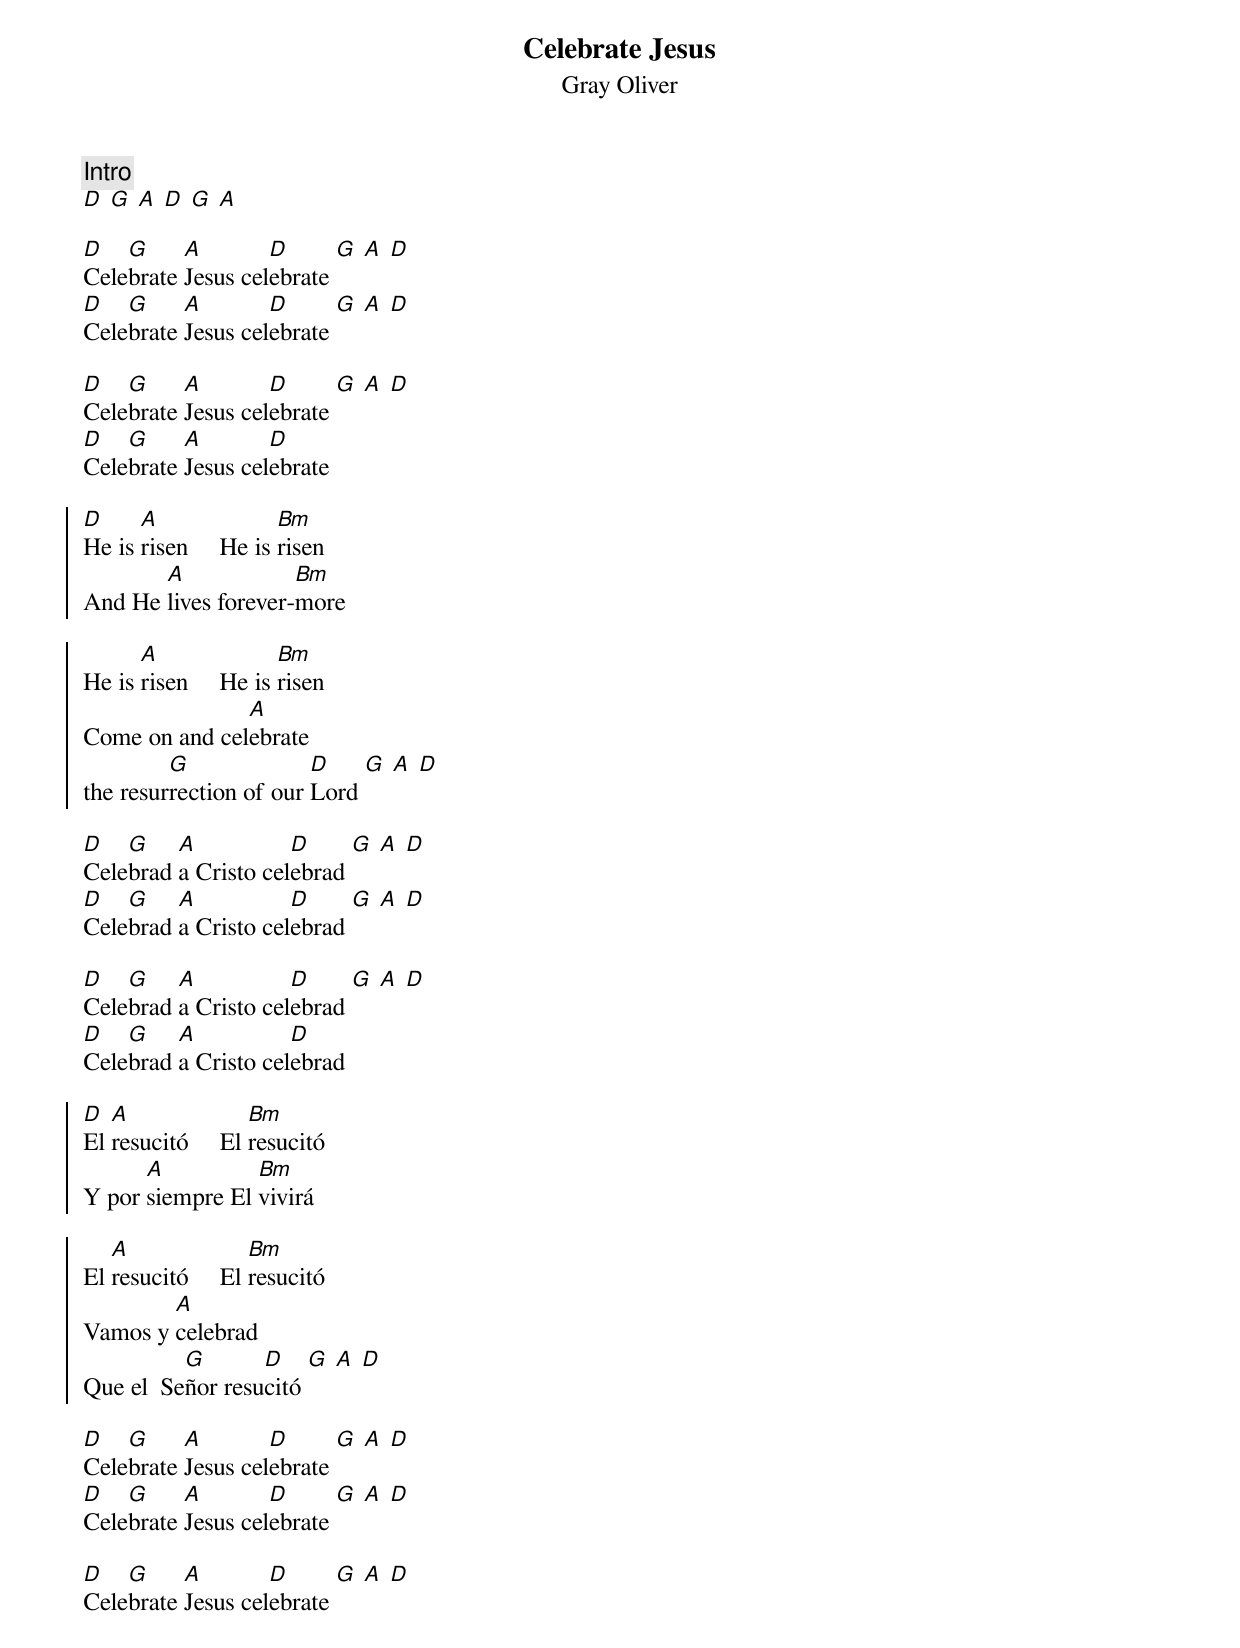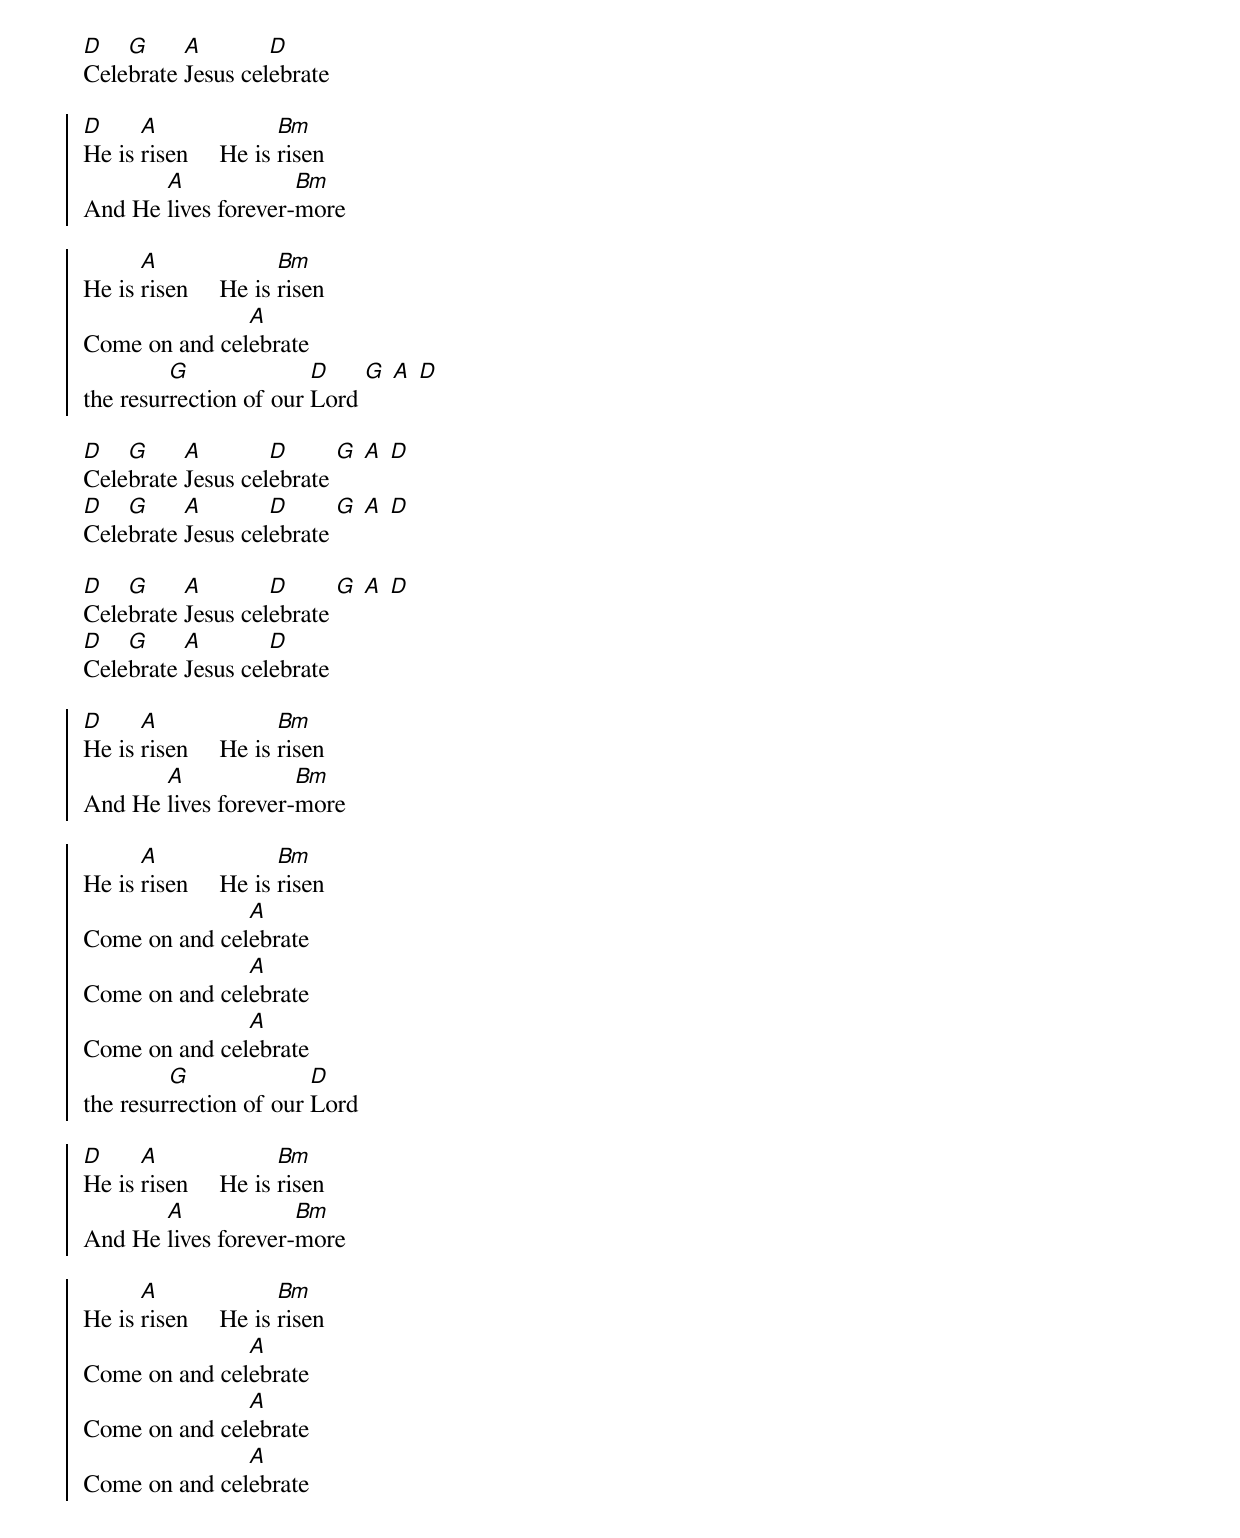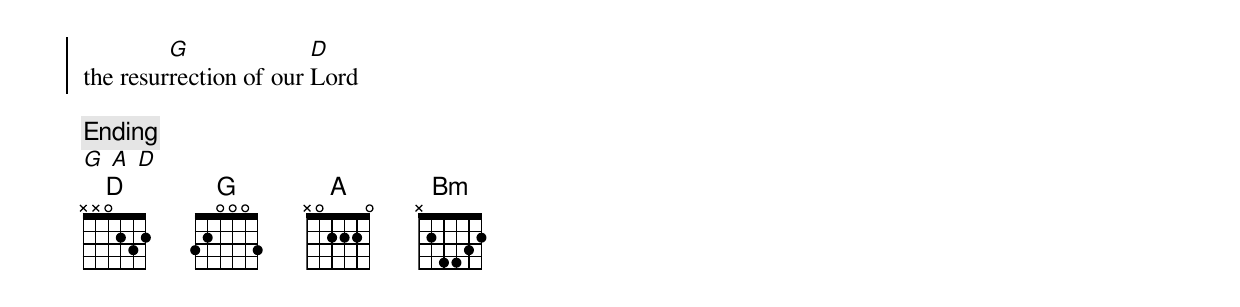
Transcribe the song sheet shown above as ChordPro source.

{title:Celebrate Jesus}
{subtitle:Gray Oliver}
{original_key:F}
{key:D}
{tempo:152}
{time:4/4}
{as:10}

{c:Intro}
[D] [G] [A] [D] [G] [A]

[D]Cele[G]brate [A]Jesus cel[D]ebrate [G] [A] [D]
[D]Cele[G]brate [A]Jesus cel[D]ebrate [G] [A] [D]

[D]Cele[G]brate [A]Jesus cel[D]ebrate [G] [A] [D]
[D]Cele[G]brate [A]Jesus cel[D]ebrate

{soc}
[D]He is [A]risen     He is [Bm]risen
And He [A]lives forever-[Bm]more

He is [A]risen     He is [Bm]risen
Come on and cel[A]ebrate
the resur[G]rection of our [D]Lord [G] [A] [D]
{eoc}

[D]Cele[G]brad [A]a Cristo cel[D]ebrad [G] [A] [D]
[D]Cele[G]brad [A]a Cristo cel[D]ebrad [G] [A] [D]

[D]Cele[G]brad [A]a Cristo cel[D]ebrad [G] [A] [D]
[D]Cele[G]brad [A]a Cristo cel[D]ebrad

{soc}
[D]El [A]resucitó     El [Bm]resucitó
Y por [A]siempre El [Bm]vivirá

El [A]resucitó     El [Bm]resucitó
Vamos y [A]celebrad
Que el  Se[G]ñor resu[D]citó [G] [A] [D]
{eoc}

[D]Cele[G]brate [A]Jesus cel[D]ebrate [G] [A] [D]
[D]Cele[G]brate [A]Jesus cel[D]ebrate [G] [A] [D]

[D]Cele[G]brate [A]Jesus cel[D]ebrate [G] [A] [D]
[D]Cele[G]brate [A]Jesus cel[D]ebrate

{soc}
[D]He is [A]risen     He is [Bm]risen
And He [A]lives forever-[Bm]more

He is [A]risen     He is [Bm]risen
Come on and cel[A]ebrate
the resur[G]rection of our [D]Lord [G] [A] [D]
{eoc}

[D]Cele[G]brate [A]Jesus cel[D]ebrate [G] [A] [D]
[D]Cele[G]brate [A]Jesus cel[D]ebrate [G] [A] [D]

[D]Cele[G]brate [A]Jesus cel[D]ebrate [G] [A] [D]
[D]Cele[G]brate [A]Jesus cel[D]ebrate

{soc}
[D]He is [A]risen     He is [Bm]risen
And He [A]lives forever-[Bm]more

He is [A]risen     He is [Bm]risen
Come on and cel[A]ebrate
Come on and cel[A]ebrate
Come on and cel[A]ebrate
the resur[G]rection of our [D]Lord
{eoc}

{soc}
[D]He is [A]risen     He is [Bm]risen
And He [A]lives forever-[Bm]more

He is [A]risen     He is [Bm]risen
Come on and cel[A]ebrate
Come on and cel[A]ebrate
Come on and cel[A]ebrate
the resur[G]rection of our [D]Lord
{eoc}

{c:Ending}
[G] [A] [D]
